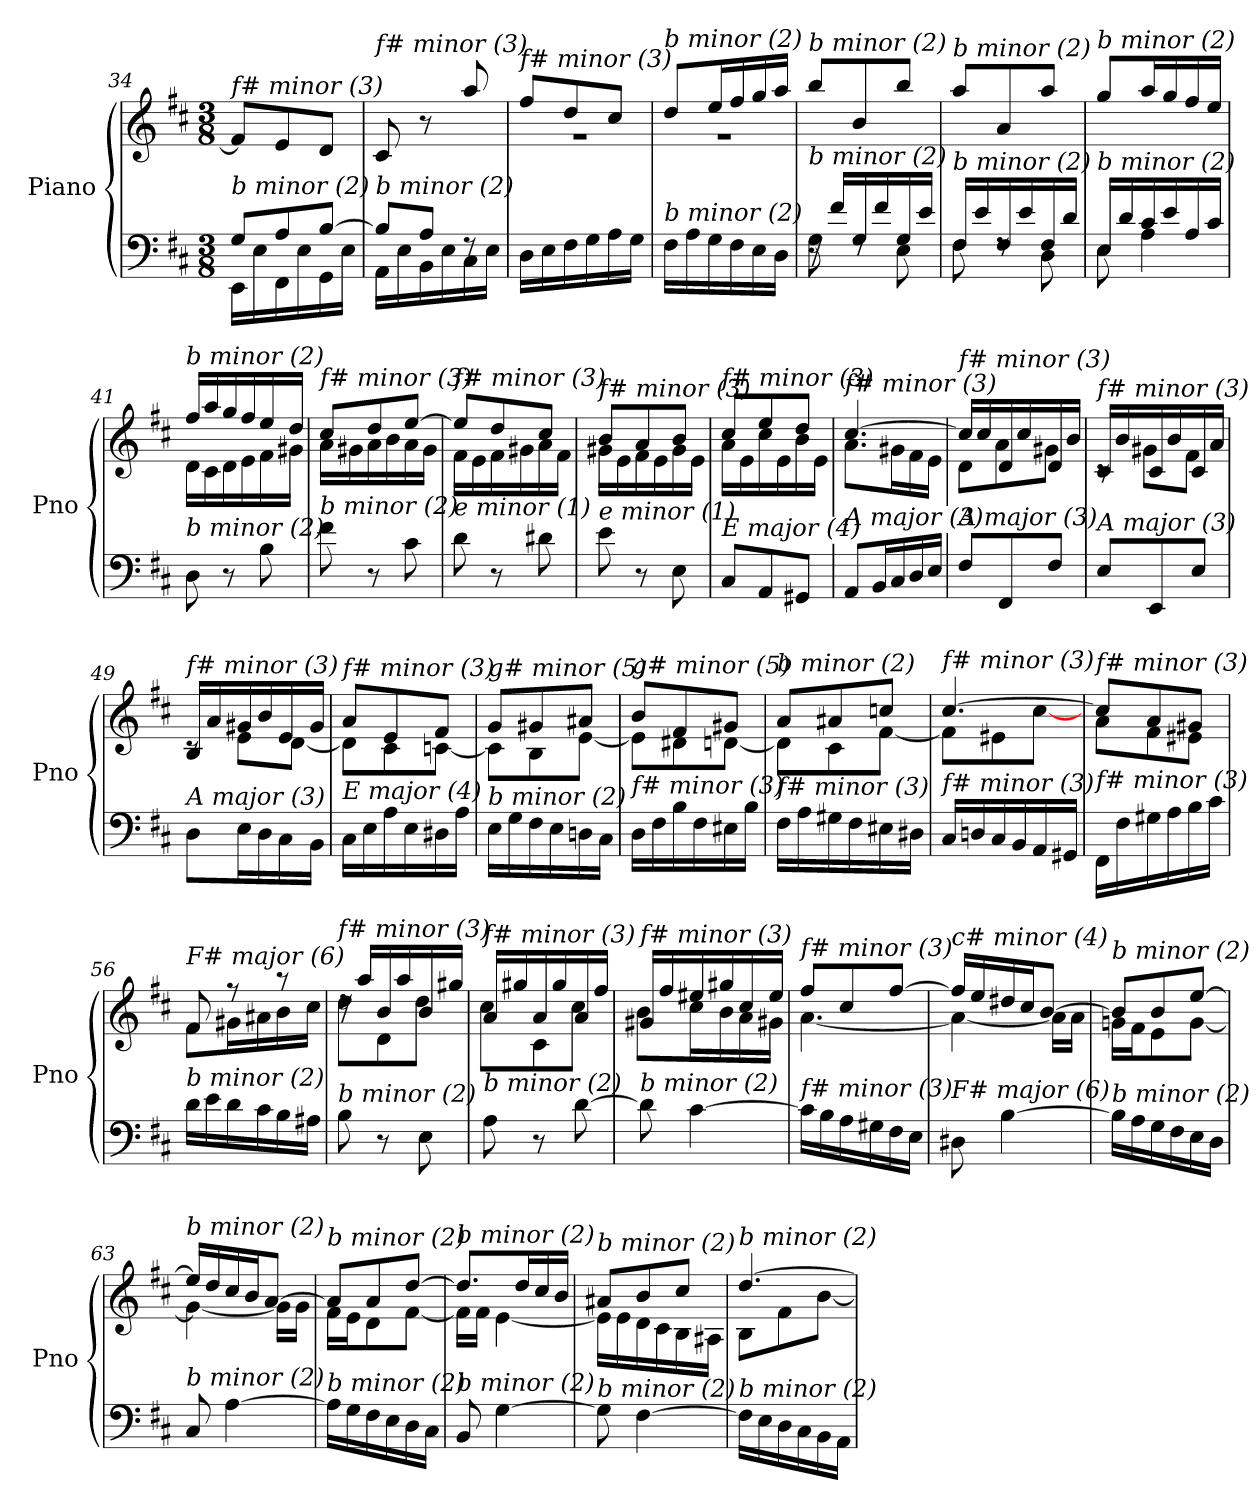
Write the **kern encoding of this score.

**kern	**kern
*part1	*part1
*staff2	*staff1
*I"Piano	*
*I'Pno	*
*clefF4	*clefG2
*k[f#c#]	*k[f#c#]
*M3/8	*M3/8
=34	=34
*^	*
!	!	!LO:TX:i:t=f# minor (3)
!LO:TX:i:t=b minor (2)	!	!
8G/L	16EE\LL	8f#/L]
.	16E\	.
8A/	16FF#\	8e/
.	16E\	.
[8B/J	16GG\	8d/J
.	16E\JJ	.
=35	=35	=35
!	!	!LO:TX:i:t=f# minor (3)
!LO:TX:i:t=b minor (2)	!	!
8B/L]	16AA\LL	8c#/
.	16E\	.
8A/J	16BB\	8r
.	16E\	.
8rF	16C#\	8aa/
.	16E\JJ	.
!!LO:LB:g=z
=36	=36	=36
*	*	*^
!	!	!LO:TX:i:t=f# minor (3)	!
!LO:TX:i:t=b minor (2)	!	!	!
*v	*v	*	*
16D\LL	8ff#/L	4.r
16E\	.	.
16F#\	8dd/	.
16G\	.	.
16A\	8cc#/J	.
16G\JJ	.	.
=37	=37	=37
!	!LO:TX:i:t=b minor (2)	!
!LO:TX:i:t=b minor (2)	!	!
16F#\LL	8dd/L	4.r
16A\	.	.
16G\	16ee/L	.
16F#\	16ff#/	.
16E\	16gg/	.
16D\JJ	16aa/JJ	.
*	*v	*v
=38	=38
*^	*
!	!	!LO:TX:i:t=b minor (2)
!LO:TX:i:t=b minor (2)	!	!
16rF	8G\	8bb/L
16f#/LL	.	.
16G/	8rF	8b/
16f#/	.	.
16G/	8E\	8bb/J
16e/JJ	.	.
=39	=39	=39
!	!	!LO:TX:i:t=b minor (2)
!LO:TX:i:t=b minor (2)	!	!
16F#/LL	8F#\	8aa/L
16e/	.	.
16F#/	8rF	8a/
16e/	.	.
16F#/	8D\	8aa/J
16d/JJ	.	.
=40	=40	=40
!	!	!LO:TX:i:t=b minor (2)
!LO:TX:i:t=b minor (2)	!	!
16E/LL	8E\	8gg/L
16d/	.	.
16c#/	4A\	16aa/L
16e/	.	16gg/
16A/	.	16ff#/
16c#/JJ	.	16ee/JJ
*v	*v	*
=41	=41
*	*^
!	!LO:TX:i:t=b minor (2)	!
!LO:TX:i:t=b minor (2)	!	!
8D\	16ff#/LL	16d\LL
.	16aa/	16c#\
8r	16gg/	16d\
.	16ff#/	16e\
8B\	16ee/	16f#\
.	16dd/JJ	16g#X\JJ
!!LO:LB:g=z	!!
=42	=42	=42
!	!LO:TX:i:t=f# minor (3)	!
!LO:TX:i:t=b minor (2)	!	!
8f#\	8cc#/L	16a\LL
.	.	16g#X\
8r	8dd/	16a\
.	.	16b\
8c#\	[8ee/J	16a\
.	.	16g#\JJ
=43	=43	=43
!	!LO:TX:i:t=f# minor (3)	!
!LO:TX:i:t=e minor (1)	!	!
8d\	8ee/L]	16f#\LL
.	.	16e\
8r	8dd/	16f#\
.	.	16g#X\
8d#X\	8cc#/J	16a\
.	.	16f#\JJ
=44	=44	=44
!	!LO:TX:i:t=f# minor (3)	!
!LO:TX:i:t=e minor (1)	!	!
8e\	8b/L	16g#X\LL
.	.	16e\
8r	8a/	16f#\
.	.	16e\
8E\	8b/J	16g#\
.	.	16e\JJ
=45	=45	=45
!	!LO:TX:i:t=f# minor (3)	!
!LO:TX:i:t=E major (4)	!	!
8C#/L	8cc#/L	16a\LL
.	.	16e\
8AA/	8ee/	16cc#\
.	.	16e\
8GG#X/J	8dd/J	16b\
.	.	16e\JJ
=46	=46	=46
!	!LO:TX:i:t=f# minor (3)	!
!LO:TX:i:t=A major (3)	!	!
8AA/L	[4.cc#/	8.a\L
16BB/L	.	.
16C#/	.	16g#X\L
16D/	.	16f#\
16E/JJ	.	16e\JJ
=47	=47	=47
!	!LO:TX:i:t=f# minor (3)	!
!LO:TX:i:t=A major (3)	!	!
8F#/L	16cc#/LL]	8d\L
.	16cc#/	.
8FF#/	16d/	8a\
.	16cc#/	.
8F#/J	16d/	8g#X\J
.	16b/JJ	.
!!LO:LB:g=z	!!
=48	=48	=48
!	!LO:TX:i:t=f# minor (3)	!
!LO:TX:i:t=A major (3)	!	!
8E/L	16c#/LL	8rc
.	16b/	.
8EE/	16c#/	8g#X\L
.	16b/	.
8E/J	16c#/	8f#\J
.	16a/JJ	.
=49	=49	=49
!	!LO:TX:i:t=f# minor (3)	!
!LO:TX:i:t=A major (3)	!	!
8D\L	16B/LL	8rc
.	16a/	.
16E\L	16g#X/	8e\L
16D\	16b/	.
16C#\	16e/	[8d\J
16BB\JJ	16g#/JJ	.
=50	=50	=50
!	!LO:TX:i:t=f# minor (3)	!
!LO:TX:i:t=E major (4)	!	!
16C#\LL	8a/L	8d\L]
16E\	.	.
16A\	8e/	8c#\
16E\	.	.
16D#X\	8f#/J	[8cn\J
16A\JJ	.	.
=51	=51	=51
!	!LO:TX:i:t=g# minor (5)	!
!LO:TX:i:t=b minor (2)	!	!
16E\LL	8g/L	8c\L]
16G\	.	.
16F#\	8g#X/	8B\
16E\	.	.
16Dn\	8a#X/J	[8e\J
16C#\JJ	.	.
=52	=52	=52
!	!LO:TX:i:t=g# minor (5)	!
!LO:TX:i:t=f# minor (3)	!	!
16D\LL	8b/L	8e\L]
16F#\	.	.
16B\	8f#/	8d#X\
16F#\	.	.
16E#X\	8g#X/J	[8dn\J
16B\JJ	.	.
!!LO:LB:g=z	!!
=53	=53	=53
!	!LO:TX:i:t=b minor (2)	!
!LO:TX:i:t=f# minor (3)	!	!
16F#\LL	8a/L	8d\L]
16A\	.	.
16G#X\	8a#X/	8c#\
16F#\	.	.
16E#X\	8ccni/J	[8f#\J
16D#X\JJ	.	.
=54	=54	=54
!	!LO:TX:i:t=f# minor (3)	!
!LO:TX:i:t=f# minor (3)	!	!
16C#/LL	[4.cc#/	8f#\L]
16Dn/	.	.
16C#/	.	8e#X\
16BB/	.	.
16AA/	.	[8cc#\J
16GG#X/JJ	.	.
=55	=55	=55
!	!LO:TX:i:t=f# minor (3)	!
!LO:TX:i:t=f# minor (3)	!	!
16FF#\LL	8cc#/L]	8a\L
16F#\	.	.
16G#X\	8a/	8f#\
16A\	.	.
16B\	8g#X/J	8e#X\J
16c#\JJ	.	.
=56	=56	=56
!	!LO:TX:i:t=F# major (6)	!
!LO:TX:i:t=b minor (2)	!	!
16d\LL	8f#/	8f#\L
16e\	.	.
16d\	8r	16g#X\L
16c#\	.	16a#X\
16B\	8r	16b\
16A#X\JJ	.	16cc#\JJ
=57	=57	=57
!	!LO:TX:i:t=f# minor (3)	!
!LO:TX:i:t=b minor (2)	!	!
8B\	16rdd	8dd\L
.	16aa/LL	.
8r	16b/	8d\
.	16aa/	.
8E\	16b/	8dd\J
.	16gg#X/JJ	.
=58	=58	=58
!	!LO:TX:i:t=f# minor (3)	!
!LO:TX:i:t=b minor (2)	!	!
8A\	16a/LL	8cc#\L
.	16gg#X/	.
8r	16a/	8c#\
.	16gg#/	.
[8d\	16a/	8cc#\J
.	16ff#/JJ	.
!!LO:LB:g=z	!!
=59	=59	=59
!	!LO:TX:i:t=f# minor (3)	!
!LO:TX:i:t=b minor (2)	!	!
8d\]	16g#X/LL	8b\L
.	16ff#/	.
[4c#\	16ee#X/	16cc#\L
.	16gg#X/	16b\
.	16cc#/	16a\
.	16ee#/JJ	16g#X\JJ
=60	=60	=60
!	!LO:TX:i:t=f# minor (3)	!
!LO:TX:i:t=f# minor (3)	!	!
16c#\LL]	8ff#/L	[4.a\
16B\	.	.
16A\	8cc#/	.
16G#X\	.	.
16F#\	[8ff#/J	.
16E\JJ	.	.
=61	=61	=61
!	!LO:TX:i:t=c# minor (4)	!
!LO:TX:i:t=F# major (6)	!	!
8D#X\	16ff#/LL]	4a\_
.	16ee/	.
[4B\	16dd#X/	.
.	16cc#/J	.
.	[8b/J	16a\LL]
.	.	16a\JJ
=62	=62	=62
!	!LO:TX:i:t=b minor (2)	!
!LO:TX:i:t=b minor (2)	!	!
16B\LL]	8b/L]	16gn\LL
16A\	.	16f#\J
16G\	8b/	8e\
16F#\	.	.
16E\	[8ee/J	[8g\J
16D\JJ	.	.
=63	=63	=63
!	!LO:TX:i:t=b minor (2)	!
!LO:TX:i:t=b minor (2)	!	!
8C#/	16ee/LL]	4g\_
.	16dd/	.
[4A\	16cc#/	.
.	16b/J	.
.	[8a/J	16g\LL]
.	.	16g\JJ
=64	=64	=64
!	!LO:TX:i:t=b minor (2)	!
!LO:TX:i:t=b minor (2)	!	!
16A\LL]	8a/L]	16f#\LL
16G\	.	16e\J
16F#\	8a/	8d\
16E\	.	.
16D\	[8dd/J	[8f#\J
16C#\JJ	.	.
!!LO:PB:g=z	!!
=65	=65	=65
!	!LO:TX:i:t=b minor (2)	!
!LO:TX:i:t=b minor (2)	!	!
8BB/	8.dd/L]	16f#\LL]
.	.	16f#\JJ
[4G\	.	[4e\
.	16dd/L	.
.	16cc#/	.
.	16b/JJ	.
=66	=66	=66
!	!LO:TX:i:t=b minor (2)	!
!LO:TX:i:t=b minor (2)	!	!
8G\]	8a#X/L	16e\LL]
.	.	16e\
[4F#\	8b/	16d\
.	.	16c#\
.	8cc#/J	16B\
.	.	16A#X\JJ
=67	=67	=67
!	!LO:TX:i:t=b minor (2)	!
!LO:TX:i:t=b minor (2)	!	!
16F#\LL]	[4.dd/	8B\L
16E\	.	.
16D\	.	8f#\
16C#\	.	.
16BB\	.	[8b\J
16AA\JJ	.	.
*	*v	*v
=	=
*-	*-
